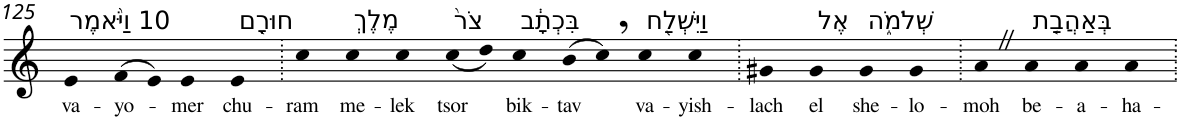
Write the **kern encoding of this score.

**kern	**text
*part1	*part1
*staff1	*staff1
*I"Piano	*
*I'Pno	*
!!LO:PB:g=z
*clefG2	*
*k[]	*
=125	=125
!LO:TX:a:t=10 וַיֹּ֨אמֶר	!
!	!LO:LY:b
4e	va-
!	!LO:LY:b
(>8f	-yo-
8e)	.
!	!LO:LY:b
4e	-mer
!LO:TX:a:t=חוּרָ֤ם	!
!	!LO:LY:b
4e	chu-
=126.	=126.
!	!LO:LY:b
4cc	-ram
!LO:TX:a:t=מֶלֶךְ	!
!	!LO:LY:b
4cc	me-
!	!LO:LY:b
4cc	-lek
!LO:TX:a:t=צֹר֙	!
!	!LO:LY:b
(<8cc	tsor
8dd)	.
!LO:TX:a:t=בִּכְתָ֔ב	!
!	!LO:LY:b
4cc	bik-
!	!LO:LY:b
(>8b	-tav
8cc,)	.
!LO:TX:a:t=וַיִּשְׁלַ֖ח	!
!	!LO:LY:b
4cc	va-
!	!LO:LY:b
4cc	-yish-
=127.	=127.
!	!LO:LY:b
4g#X	-lach
!LO:TX:a:t=אֶל	!
!	!LO:LY:b
4g#	el
!LO:TX:a:t=שְׁלֹמֹ֑ה	!
!	!LO:LY:b
4g#	she-
!	!LO:LY:b
4g#	-lo-
=128.	=128.
!	!LO:LY:b
4aZ	-moh
!LO:TX:a:t=בְּאַהֲבַ֤ת	!
!	!LO:LY:b
4a	be-
!	!LO:LY:b
4a	-a-
!	!LO:LY:b
4a	-ha-
=.	=.
*-	*-
